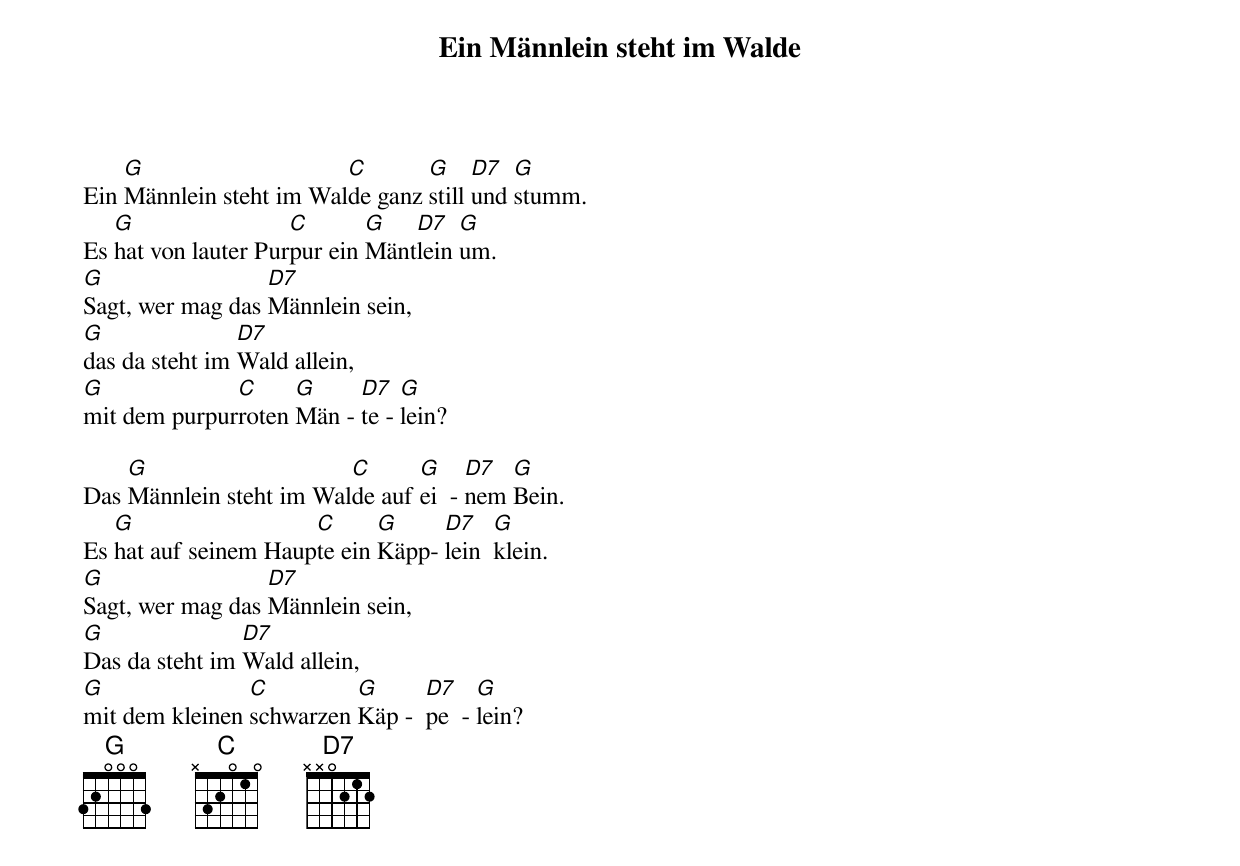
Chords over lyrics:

Ein Männlein steht im Walde


    G                    C       G     D7  G
Ein Männlein steht im Walde ganz still und stumm.
   G                 C       G   D7   G
Es hat von lauter Purpur ein Mäntlein um.
G                 D7
Sagt, wer mag das Männlein sein,
G               D7
das da steht im Wald allein,
G             C     G     D7   G
mit dem purpurroten Män - te - lein?

    G                    C      G     D7  G
Das Männlein steht im Walde auf ei  - nem Bein.
   G                  C      G     D7    G
Es hat auf seinem Haupte ein Käpp- lein  klein.
G                 D7
Sagt, wer mag das Männlein sein,
G               D7
Das da steht im Wald allein,
G               C         G      D7    G
mit dem kleinen schwarzen Käp -  pe  - lein?
